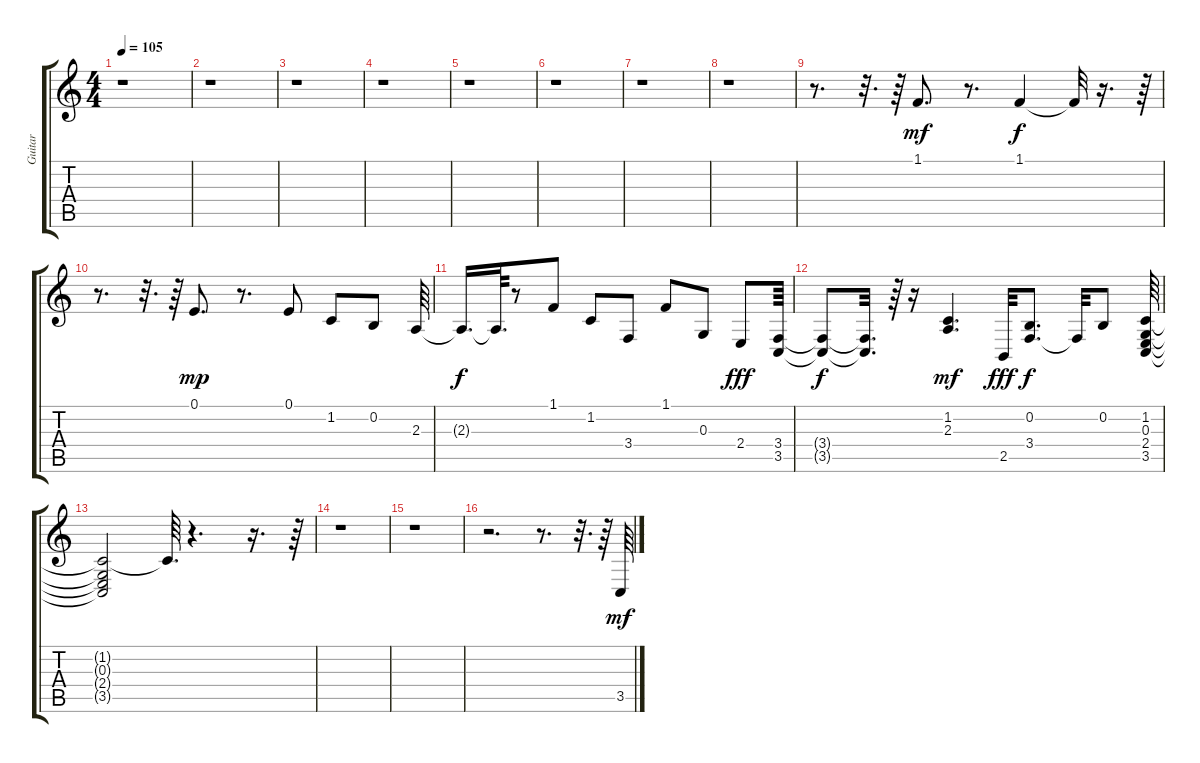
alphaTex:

\track ("Guitar" "Guitar") {instrument altosax}
\staff {score tabs}
\tuning (E4 B3 G3 D3 A2 E2) {hide}
\ts (4 4)
\tempo 105
\clef g2
\ks c
r.1{dy fff} |
r.1 |
r.1 |
r.1 |
r.1 |
r.1 |
r.1 |
r.1 |
r.8{d} r.32{d} r.64 1.1.8{d dy mf} r.8{d} 1.1.4{dy f} 1.1{t}.32 r.16{d} r.64 |
r.8{d} r.32{d} r.64 0.1.8{d dy mp} r.8{d} 0.1.8 1.2.8 0.2.8 2.3.64 |
2.3{t}.16{d dy f} 2.3{t}.64{d} r.8 1.1.8 1.2.8 3.4.8 1.1.8 0.3.8 2.4.8{dy fff} (3.4 3.5).64 |
(3.4{t} 3.5{t}).8{dy f} (3.4{t} 3.5{t}).32{d} r.64 r.16 (1.2 2.3).4{d dy mf} 2.5.32{dy fff} (0.2 3.4).8{d dy f} 3.4{t}.32 0.2.8 (1.2 0.3 2.4 3.5).64 |
(1.2{t} 0.3{t} 2.4{t} 3.5{t}).2 1.2{t}.64{d} r.4{d} r.16{d} r.64 |
r.1 |
r.1 |
r.2{d} r.8{d} r.32{d} r.64 3.5.64{dy mf}
